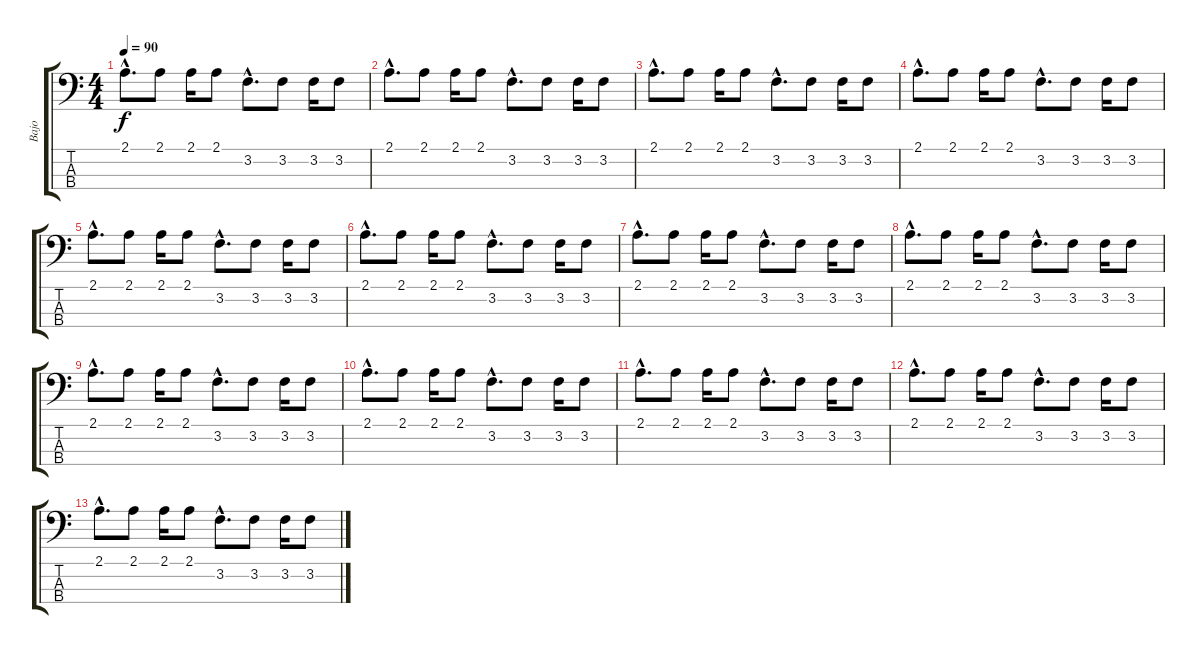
\track ("Bajo" "Bajo") {instrument electricbassfinger}
\staff {score tabs}
\tuning (G2 D2 A1 E1) {hide}
\ts (4 4)
\tempo 90
\clef f4
\ks c
2.1{hac}.8{d dy f} 2.1.8 2.1.16 2.1.8 3.2{hac}.8{d} 3.2.8 3.2.16 3.2.8 |
2.1{hac}.8{d} 2.1.8 2.1.16 2.1.8 3.2{hac}.8{d} 3.2.8 3.2.16 3.2.8 |
2.1{hac}.8{d} 2.1.8 2.1.16 2.1.8 3.2{hac}.8{d} 3.2.8 3.2.16 3.2.8 |
2.1{hac}.8{d} 2.1.8 2.1.16 2.1.8 3.2{hac}.8{d} 3.2.8 3.2.16 3.2.8 |
2.1{hac}.8{d} 2.1.8 2.1.16 2.1.8 3.2{hac}.8{d} 3.2.8 3.2.16 3.2.8 |
2.1{hac}.8{d} 2.1.8 2.1.16 2.1.8 3.2{hac}.8{d} 3.2.8 3.2.16 3.2.8 |
2.1{hac}.8{d} 2.1.8 2.1.16 2.1.8 3.2{hac}.8{d} 3.2.8 3.2.16 3.2.8 |
2.1{hac}.8{d} 2.1.8 2.1.16 2.1.8 3.2{hac}.8{d} 3.2.8 3.2.16 3.2.8 |
2.1{hac}.8{d} 2.1.8 2.1.16 2.1.8 3.2{hac}.8{d} 3.2.8 3.2.16 3.2.8 |
2.1{hac}.8{d} 2.1.8 2.1.16 2.1.8 3.2{hac}.8{d} 3.2.8 3.2.16 3.2.8 |
2.1{hac}.8{d} 2.1.8 2.1.16 2.1.8 3.2{hac}.8{d} 3.2.8 3.2.16 3.2.8 |
2.1{hac}.8{d} 2.1.8 2.1.16 2.1.8 3.2{hac}.8{d} 3.2.8 3.2.16 3.2.8 |
2.1{hac}.8{d} 2.1.8 2.1.16 2.1.8 3.2{hac}.8{d} 3.2.8 3.2.16 3.2.8
